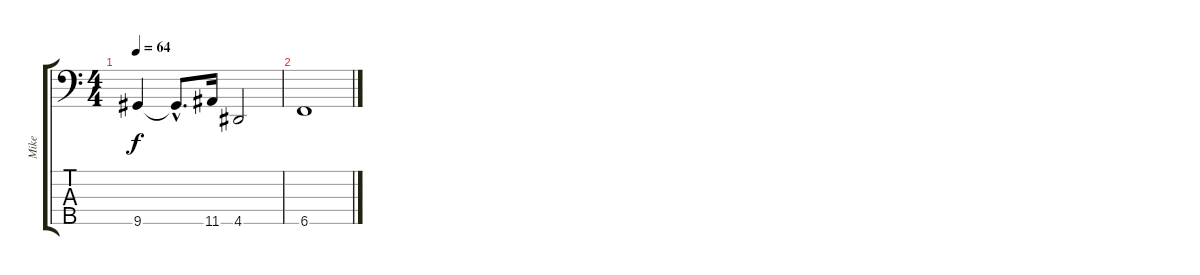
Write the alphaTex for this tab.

\track ("Mike" "Mike") {instrument electricbassfinger}
\staff {score tabs}
\tuning (F2 C2 G1 C1 B0) {hide}
\ts (4 4)
\tempo 64
\clef f4
\ks c
9.5.4{dy f} 9.5{hac t}.8{d} 11.5.16 4.5.2 |
6.5.1
